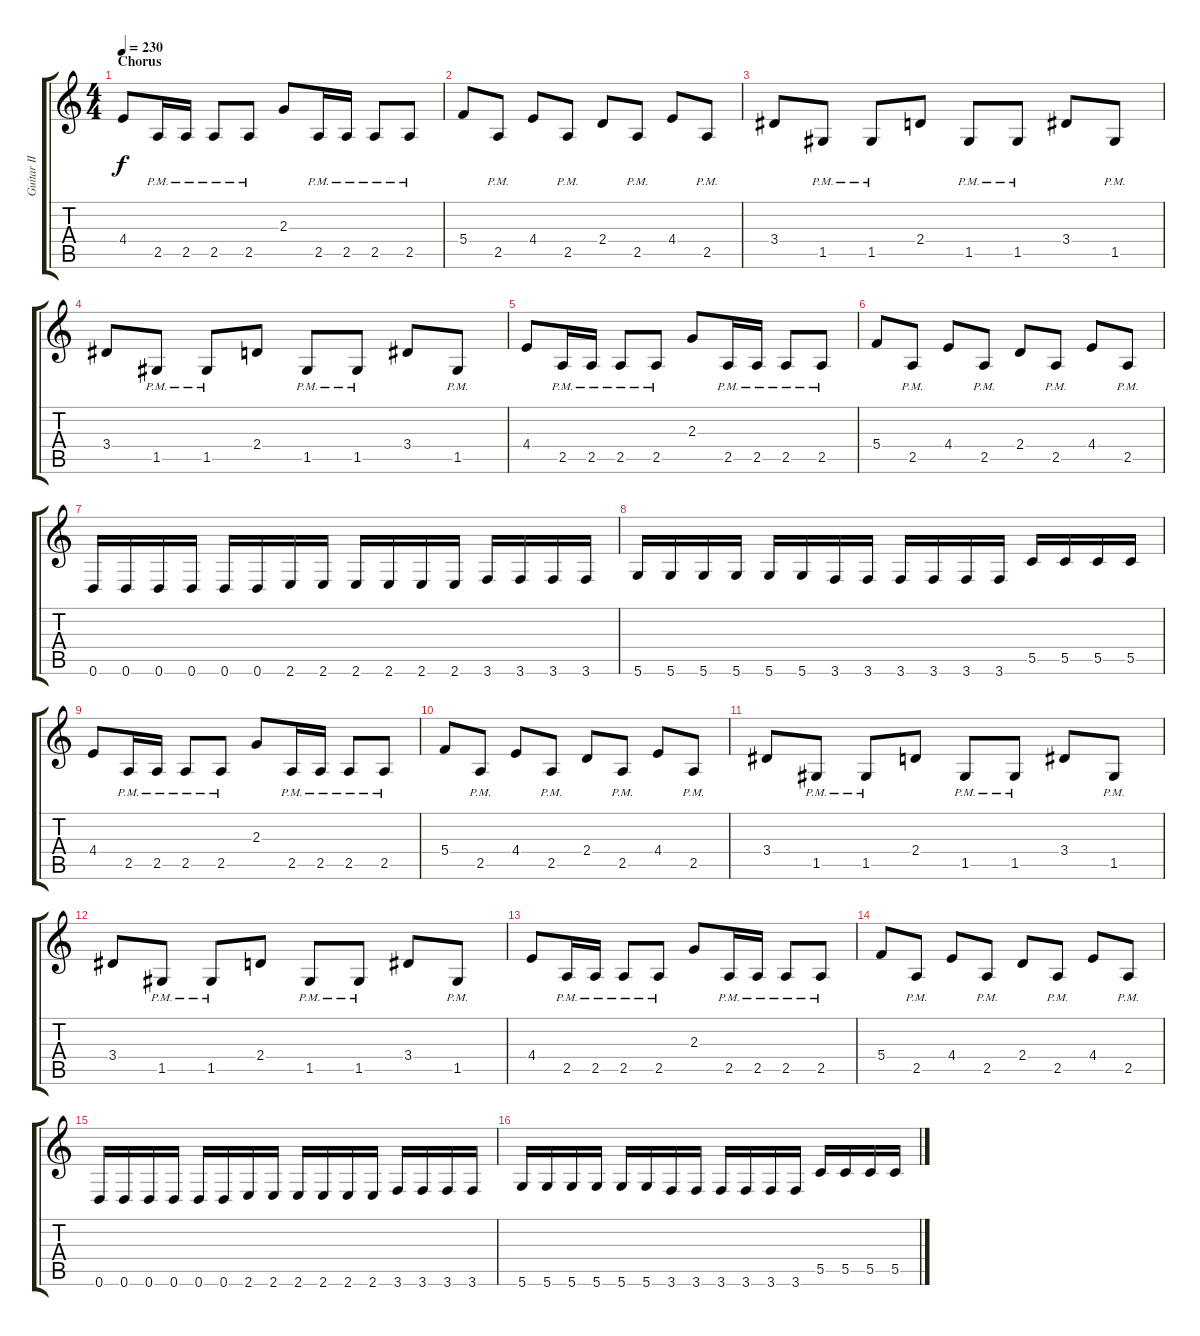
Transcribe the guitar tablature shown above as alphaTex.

\track ("Guitar II" "Guitar II") {instrument distortionguitar}
\staff {score tabs}
\tuning (D4 A3 F3 C3 G2 D2) {hide}
\ts (4 4)
\section ("" "Chorus")
\tempo 230
\clef g2
\ks c
4.4.8{dy f} 2.5{pm}.16 2.5{pm}.16 2.5{pm}.8 2.5{pm}.8 2.3.8 2.5{pm}.16 2.5{pm}.16 2.5{pm}.8 2.5{pm}.8 |
5.4.8 2.5{pm}.8 4.4.8 2.5{pm}.8 2.4.8 2.5{pm}.8 4.4.8 2.5{pm}.8 |
3.4.8 1.5{pm}.8 1.5{pm}.8 2.4.8 1.5{pm}.8 1.5{pm}.8 3.4.8 1.5{pm}.8 |
3.4.8 1.5{pm}.8 1.5{pm}.8 2.4.8 1.5{pm}.8 1.5{pm}.8 3.4.8 1.5{pm}.8 |
4.4.8 2.5{pm}.16 2.5{pm}.16 2.5{pm}.8 2.5{pm}.8 2.3.8 2.5{pm}.16 2.5{pm}.16 2.5{pm}.8 2.5{pm}.8 |
5.4.8 2.5{pm}.8 4.4.8 2.5{pm}.8 2.4.8 2.5{pm}.8 4.4.8 2.5{pm}.8 |
0.6.16 0.6.16 0.6.16 0.6.16 0.6.16 0.6.16 2.6.16 2.6.16 2.6.16 2.6.16 2.6.16 2.6.16 3.6.16 3.6.16 3.6.16 3.6.16 |
5.6.16 5.6.16 5.6.16 5.6.16 5.6.16 5.6.16 3.6.16 3.6.16 3.6.16 3.6.16 3.6.16 3.6.16 5.5.16 5.5.16 5.5.16 5.5.16 |
4.4.8 2.5{pm}.16 2.5{pm}.16 2.5{pm}.8 2.5{pm}.8 2.3.8 2.5{pm}.16 2.5{pm}.16 2.5{pm}.8 2.5{pm}.8 |
5.4.8 2.5{pm}.8 4.4.8 2.5{pm}.8 2.4.8 2.5{pm}.8 4.4.8 2.5{pm}.8 |
3.4.8 1.5{pm}.8 1.5{pm}.8 2.4.8 1.5{pm}.8 1.5{pm}.8 3.4.8 1.5{pm}.8 |
3.4.8 1.5{pm}.8 1.5{pm}.8 2.4.8 1.5{pm}.8 1.5{pm}.8 3.4.8 1.5{pm}.8 |
4.4.8 2.5{pm}.16 2.5{pm}.16 2.5{pm}.8 2.5{pm}.8 2.3.8 2.5{pm}.16 2.5{pm}.16 2.5{pm}.8 2.5{pm}.8 |
5.4.8 2.5{pm}.8 4.4.8 2.5{pm}.8 2.4.8 2.5{pm}.8 4.4.8 2.5{pm}.8 |
0.6.16 0.6.16 0.6.16 0.6.16 0.6.16 0.6.16 2.6.16 2.6.16 2.6.16 2.6.16 2.6.16 2.6.16 3.6.16 3.6.16 3.6.16 3.6.16 |
5.6.16 5.6.16 5.6.16 5.6.16 5.6.16 5.6.16 3.6.16 3.6.16 3.6.16 3.6.16 3.6.16 3.6.16 5.5.16 5.5.16 5.5.16 5.5.16
